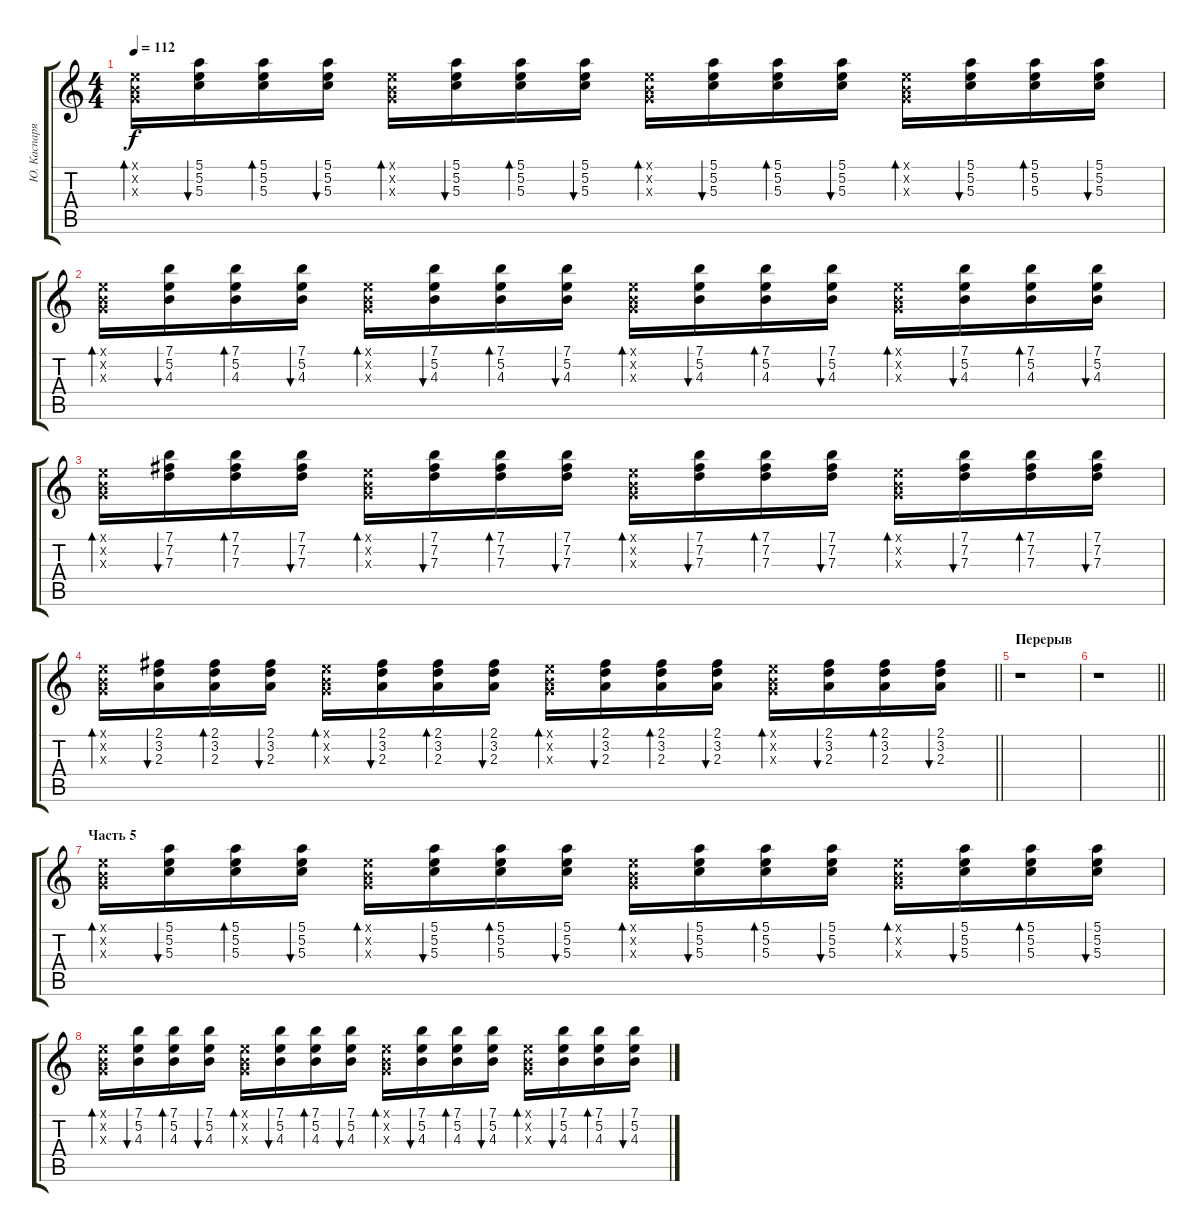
\track ("Ю. Каспарян (ритм)" "Ю. Каспаря") {instrument electricguitarclean}
\staff {score tabs}
\tuning (E4 B3 G3 D3 A2 E2) {hide}
\ts (4 4)
\tempo 112
\clef g2
\ks c
(0.1{x} 0.2{x} 0.3{x}).16{bd 60 dy f} (5.1 5.2 5.3).16{bu 60} (5.1 5.2 5.3).16{bd 60} (5.1 5.2 5.3).16{bu 60} (0.1{x} 0.2{x} 0.3{x}).16{bd 60} (5.1 5.2 5.3).16{bu 60} (5.1 5.2 5.3).16{bd 60} (5.1 5.2 5.3).16{bu 60} (0.1{x} 0.2{x} 0.3{x}).16{bd 60} (5.1 5.2 5.3).16{bu 60} (5.1 5.2 5.3).16{bd 60} (5.1 5.2 5.3).16{bu 60} (0.1{x} 0.2{x} 0.3{x}).16{bd 60} (5.1 5.2 5.3).16{bu 60} (5.1 5.2 5.3).16{bd 60} (5.1 5.2 5.3).16{bu 60} |
(0.1{x} 0.2{x} 0.3{x}).16{bd 60} (7.1 5.2 4.3).16{bu 60} (7.1 5.2 4.3).16{bd 60} (7.1 5.2 4.3).16{bu 60} (0.1{x} 0.2{x} 0.3{x}).16{bd 60} (7.1 5.2 4.3).16{bu 60} (7.1 5.2 4.3).16{bd 60} (7.1 5.2 4.3).16{bu 60} (0.1{x} 0.2{x} 0.3{x}).16{bd 60} (7.1 5.2 4.3).16{bu 60} (7.1 5.2 4.3).16{bd 60} (7.1 5.2 4.3).16{bu 60} (0.1{x} 0.2{x} 0.3{x}).16{bd 60} (7.1 5.2 4.3).16{bu 60} (7.1 5.2 4.3).16{bd 60} (7.1 5.2 4.3).16{bu 60} |
(0.1{x} 0.2{x} 0.3{x}).16{bd 60} (7.1 7.2 7.3).16{bu 60} (7.1 7.2 7.3).16{bd 60} (7.1 7.2 7.3).16{bu 60} (0.1{x} 0.2{x} 0.3{x}).16{bd 60} (7.1 7.2 7.3).16{bu 60} (7.1 7.2 7.3).16{bd 60} (7.1 7.2 7.3).16{bu 60} (0.1{x} 0.2{x} 0.3{x}).16{bd 60} (7.1 7.2 7.3).16{bu 60} (7.1 7.2 7.3).16{bd 60} (7.1 7.2 7.3).16{bu 60} (0.1{x} 0.2{x} 0.3{x}).16{bd 60} (7.1 7.2 7.3).16{bu 60} (7.1 7.2 7.3).16{bd 60} (7.1 7.2 7.3).16{bu 60} |
\barLineRight lightlight
(0.1{x} 0.2{x} 0.3{x}).16{bd 60} (2.1 3.2 2.3).16{bu 60} (2.1 3.2 2.3).16{bd 60} (2.1 3.2 2.3).16{bu 60} (0.1{x} 0.2{x} 0.3{x}).16{bd 60} (2.1 3.2 2.3).16{bu 60} (2.1 3.2 2.3).16{bd 60} (2.1 3.2 2.3).16{bu 60} (0.1{x} 0.2{x} 0.3{x}).16{bd 60} (2.1 3.2 2.3).16{bu 60} (2.1 3.2 2.3).16{bd 60} (2.1 3.2 2.3).16{bu 60} (0.1{x} 0.2{x} 0.3{x}).16{bd 60} (2.1 3.2 2.3).16{bu 60} (2.1 3.2 2.3).16{bd 60} (2.1 3.2 2.3).16{bu 60} |
\section ("" "Перерыв")
r.1 |
\barLineRight lightlight
r.1 |
\section ("" "Часть 5")
(0.1{x} 0.2{x} 0.3{x}).16{bd 60} (5.1 5.2 5.3).16{bu 60} (5.1 5.2 5.3).16{bd 60} (5.1 5.2 5.3).16{bu 60} (0.1{x} 0.2{x} 0.3{x}).16{bd 60} (5.1 5.2 5.3).16{bu 60} (5.1 5.2 5.3).16{bd 60} (5.1 5.2 5.3).16{bu 60} (0.1{x} 0.2{x} 0.3{x}).16{bd 60} (5.1 5.2 5.3).16{bu 60} (5.1 5.2 5.3).16{bd 60} (5.1 5.2 5.3).16{bu 60} (0.1{x} 0.2{x} 0.3{x}).16{bd 60} (5.1 5.2 5.3).16{bu 60} (5.1 5.2 5.3).16{bd 60} (5.1 5.2 5.3).16{bu 60} |
(0.1{x} 0.2{x} 0.3{x}).16{bd 60} (7.1 5.2 4.3).16{bu 60} (7.1 5.2 4.3).16{bd 60} (7.1 5.2 4.3).16{bu 60} (0.1{x} 0.2{x} 0.3{x}).16{bd 60} (7.1 5.2 4.3).16{bu 60} (7.1 5.2 4.3).16{bd 60} (7.1 5.2 4.3).16{bu 60} (0.1{x} 0.2{x} 0.3{x}).16{bd 60} (7.1 5.2 4.3).16{bu 60} (7.1 5.2 4.3).16{bd 60} (7.1 5.2 4.3).16{bu 60} (0.1{x} 0.2{x} 0.3{x}).16{bd 60} (7.1 5.2 4.3).16{bu 60} (7.1 5.2 4.3).16{bd 60} (7.1 5.2 4.3).16{bu 60}
